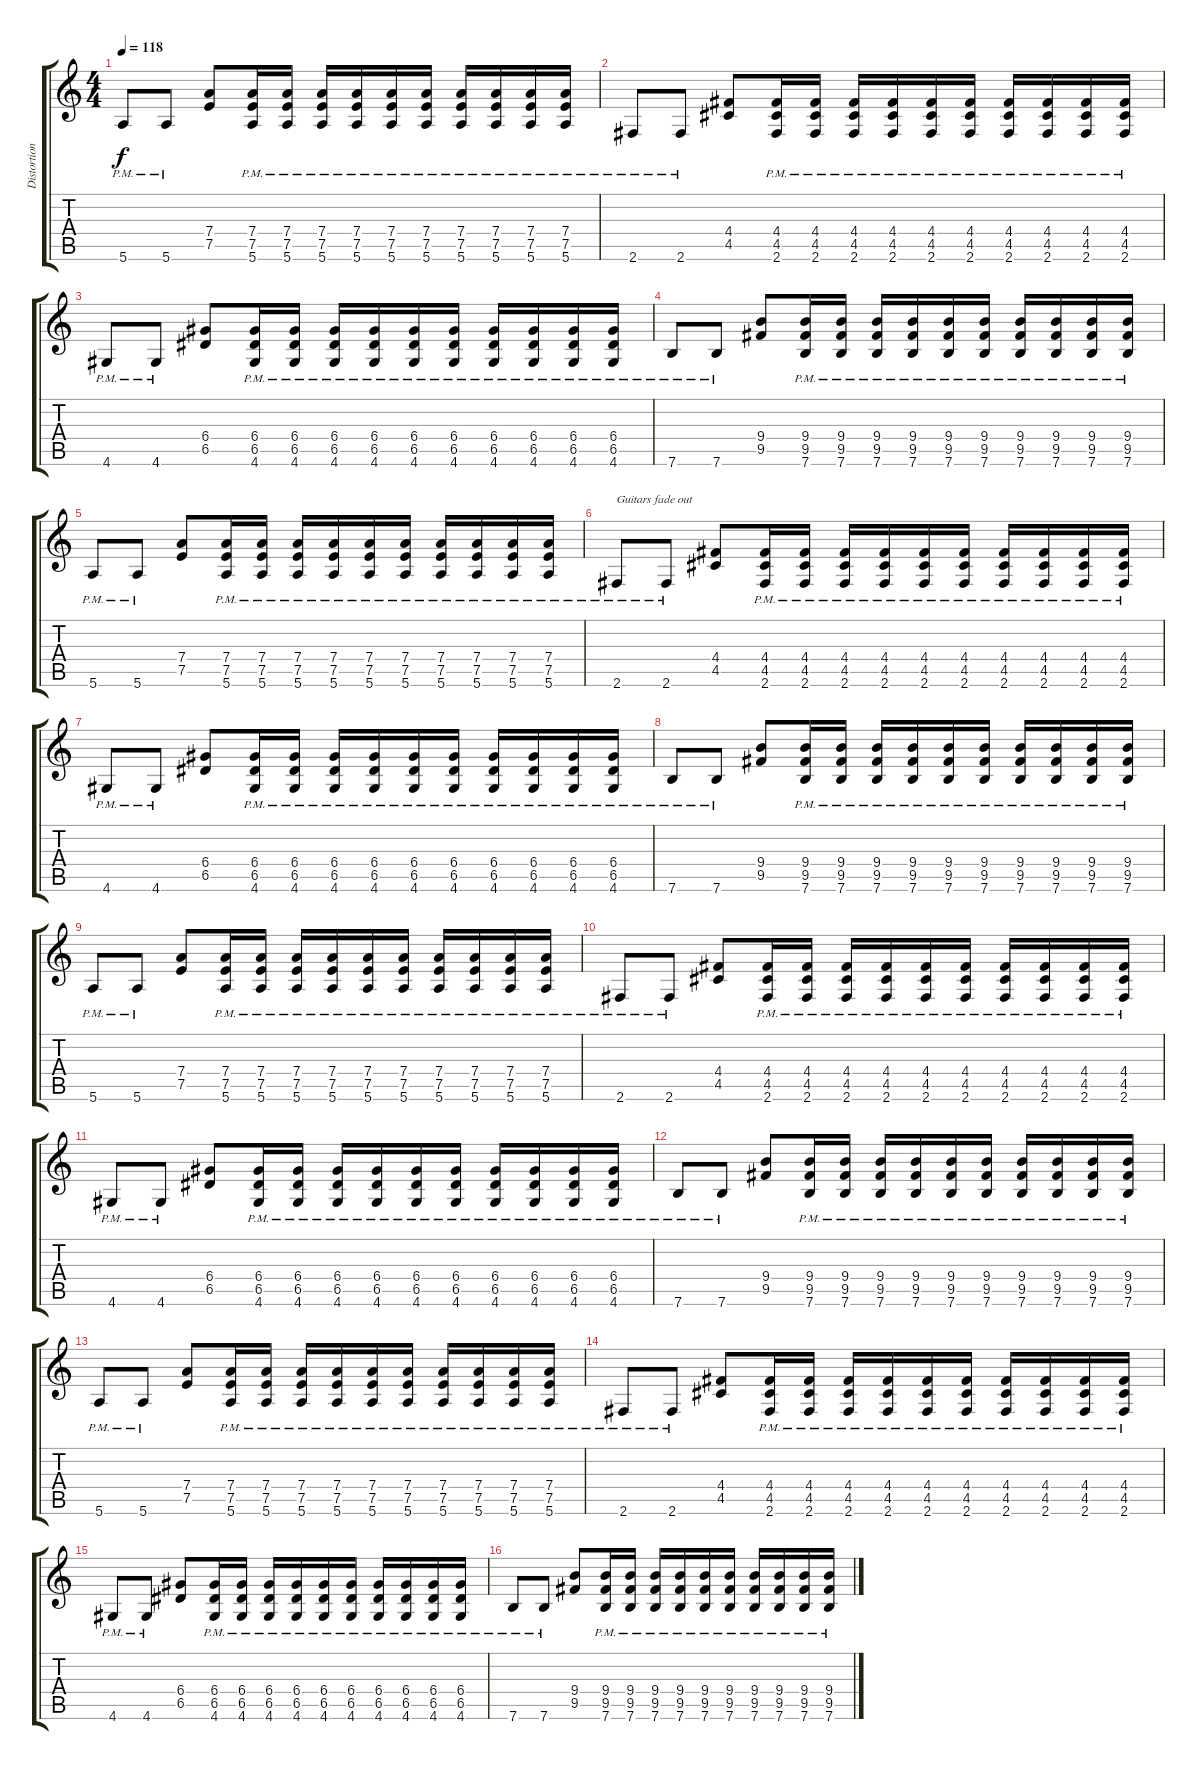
\track ("Distortion Guitar 2" "Distortion") {instrument distortionguitar}
\staff {score tabs}
\tuning (E4 B3 G3 D3 A2 E2) {hide}
\ts (4 4)
\tempo 118
\clef g2
\ks c
5.6{pm}.8{dy f} 5.6{pm}.8 (7.4 7.5).8 (7.4{pm} 7.5{pm} 5.6{pm}).16 (7.4{pm} 7.5{pm} 5.6{pm}).16 (7.4{pm} 7.5{pm} 5.6{pm}).16 (7.4{pm} 7.5{pm} 5.6{pm}).16 (7.4{pm} 7.5{pm} 5.6{pm}).16 (7.4{pm} 7.5{pm} 5.6{pm}).16 (7.4{pm} 7.5{pm} 5.6{pm}).16 (7.4{pm} 7.5{pm} 5.6{pm}).16 (7.4{pm} 7.5{pm} 5.6{pm}).16 (7.4{pm} 7.5{pm} 5.6{pm}).16 |
2.6{pm}.8 2.6{pm}.8 (4.4 4.5).8 (4.4{pm} 4.5{pm} 2.6{pm}).16 (4.4{pm} 4.5{pm} 2.6{pm}).16 (4.4{pm} 4.5{pm} 2.6{pm}).16 (4.4{pm} 4.5{pm} 2.6{pm}).16 (4.4{pm} 4.5{pm} 2.6{pm}).16 (4.4{pm} 4.5{pm} 2.6{pm}).16 (4.4{pm} 4.5{pm} 2.6{pm}).16 (4.4{pm} 4.5{pm} 2.6{pm}).16 (4.4{pm} 4.5{pm} 2.6{pm}).16 (4.4{pm} 4.5{pm} 2.6{pm}).16 |
4.6{pm}.8 4.6{pm}.8 (6.4 6.5).8 (6.4{pm} 6.5{pm} 4.6{pm}).16 (6.4{pm} 6.5{pm} 4.6{pm}).16 (6.4{pm} 6.5{pm} 4.6{pm}).16 (6.4{pm} 6.5{pm} 4.6{pm}).16 (6.4{pm} 6.5{pm} 4.6{pm}).16 (6.4{pm} 6.5{pm} 4.6{pm}).16 (6.4{pm} 6.5{pm} 4.6{pm}).16 (6.4{pm} 6.5{pm} 4.6{pm}).16 (6.4{pm} 6.5{pm} 4.6{pm}).16 (6.4{pm} 6.5{pm} 4.6{pm}).16 |
7.6{pm}.8 7.6{pm}.8 (9.4 9.5).8 (9.4{pm} 9.5{pm} 7.6{pm}).16 (9.4{pm} 9.5{pm} 7.6{pm}).16 (9.4{pm} 9.5{pm} 7.6{pm}).16 (9.4{pm} 9.5{pm} 7.6{pm}).16 (9.4{pm} 9.5{pm} 7.6{pm}).16 (9.4{pm} 9.5{pm} 7.6{pm}).16 (9.4{pm} 9.5{pm} 7.6{pm}).16 (9.4{pm} 9.5{pm} 7.6{pm}).16 (9.4{pm} 9.5{pm} 7.6{pm}).16 (9.4{pm} 9.5{pm} 7.6{pm}).16 |
5.6{pm}.8 5.6{pm}.8 (7.4 7.5).8 (7.4{pm} 7.5{pm} 5.6{pm}).16 (7.4{pm} 7.5{pm} 5.6{pm}).16 (7.4{pm} 7.5{pm} 5.6{pm}).16 (7.4{pm} 7.5{pm} 5.6{pm}).16 (7.4{pm} 7.5{pm} 5.6{pm}).16 (7.4{pm} 7.5{pm} 5.6{pm}).16 (7.4{pm} 7.5{pm} 5.6{pm}).16 (7.4{pm} 7.5{pm} 5.6{pm}).16 (7.4{pm} 7.5{pm} 5.6{pm}).16 (7.4{pm} 7.5{pm} 5.6{pm}).16 |
2.6{pm}.8{txt "Guitars fade out" volume 12} 2.6{pm}.8 (4.4 4.5).8 (4.4{pm} 4.5{pm} 2.6{pm}).16 (4.4{pm} 4.5{pm} 2.6{pm}).16 (4.4{pm} 4.5{pm} 2.6{pm}).16 (4.4{pm} 4.5{pm} 2.6{pm}).16 (4.4{pm} 4.5{pm} 2.6{pm}).16 (4.4{pm} 4.5{pm} 2.6{pm}).16 (4.4{pm} 4.5{pm} 2.6{pm}).16 (4.4{pm} 4.5{pm} 2.6{pm}).16 (4.4{pm} 4.5{pm} 2.6{pm}).16 (4.4{pm} 4.5{pm} 2.6{pm}).16 |
4.6{pm}.8{volume 11} 4.6{pm}.8 (6.4 6.5).8 (6.4{pm} 6.5{pm} 4.6{pm}).16 (6.4{pm} 6.5{pm} 4.6{pm}).16 (6.4{pm} 6.5{pm} 4.6{pm}).16 (6.4{pm} 6.5{pm} 4.6{pm}).16 (6.4{pm} 6.5{pm} 4.6{pm}).16 (6.4{pm} 6.5{pm} 4.6{pm}).16 (6.4{pm} 6.5{pm} 4.6{pm}).16 (6.4{pm} 6.5{pm} 4.6{pm}).16 (6.4{pm} 6.5{pm} 4.6{pm}).16 (6.4{pm} 6.5{pm} 4.6{pm}).16 |
7.6{pm}.8{volume 10} 7.6{pm}.8 (9.4 9.5).8 (9.4{pm} 9.5{pm} 7.6{pm}).16 (9.4{pm} 9.5{pm} 7.6{pm}).16 (9.4{pm} 9.5{pm} 7.6{pm}).16 (9.4{pm} 9.5{pm} 7.6{pm}).16 (9.4{pm} 9.5{pm} 7.6{pm}).16 (9.4{pm} 9.5{pm} 7.6{pm}).16 (9.4{pm} 9.5{pm} 7.6{pm}).16 (9.4{pm} 9.5{pm} 7.6{pm}).16 (9.4{pm} 9.5{pm} 7.6{pm}).16 (9.4{pm} 9.5{pm} 7.6{pm}).16 |
5.6{pm}.8{volume 9} 5.6{pm}.8 (7.4 7.5).8 (7.4{pm} 7.5{pm} 5.6{pm}).16 (7.4{pm} 7.5{pm} 5.6{pm}).16 (7.4{pm} 7.5{pm} 5.6{pm}).16 (7.4{pm} 7.5{pm} 5.6{pm}).16 (7.4{pm} 7.5{pm} 5.6{pm}).16 (7.4{pm} 7.5{pm} 5.6{pm}).16 (7.4{pm} 7.5{pm} 5.6{pm}).16 (7.4{pm} 7.5{pm} 5.6{pm}).16 (7.4{pm} 7.5{pm} 5.6{pm}).16 (7.4{pm} 7.5{pm} 5.6{pm}).16 |
2.6{pm}.8{volume 8} 2.6{pm}.8 (4.4 4.5).8 (4.4{pm} 4.5{pm} 2.6{pm}).16 (4.4{pm} 4.5{pm} 2.6{pm}).16 (4.4{pm} 4.5{pm} 2.6{pm}).16 (4.4{pm} 4.5{pm} 2.6{pm}).16 (4.4{pm} 4.5{pm} 2.6{pm}).16 (4.4{pm} 4.5{pm} 2.6{pm}).16 (4.4{pm} 4.5{pm} 2.6{pm}).16 (4.4{pm} 4.5{pm} 2.6{pm}).16 (4.4{pm} 4.5{pm} 2.6{pm}).16 (4.4{pm} 4.5{pm} 2.6{pm}).16 |
4.6{pm}.8{volume 7} 4.6{pm}.8 (6.4 6.5).8 (6.4{pm} 6.5{pm} 4.6{pm}).16 (6.4{pm} 6.5{pm} 4.6{pm}).16 (6.4{pm} 6.5{pm} 4.6{pm}).16 (6.4{pm} 6.5{pm} 4.6{pm}).16 (6.4{pm} 6.5{pm} 4.6{pm}).16 (6.4{pm} 6.5{pm} 4.6{pm}).16 (6.4{pm} 6.5{pm} 4.6{pm}).16 (6.4{pm} 6.5{pm} 4.6{pm}).16 (6.4{pm} 6.5{pm} 4.6{pm}).16 (6.4{pm} 6.5{pm} 4.6{pm}).16 |
7.6{pm}.8{volume 6} 7.6{pm}.8 (9.4 9.5).8 (9.4{pm} 9.5{pm} 7.6{pm}).16 (9.4{pm} 9.5{pm} 7.6{pm}).16 (9.4{pm} 9.5{pm} 7.6{pm}).16 (9.4{pm} 9.5{pm} 7.6{pm}).16 (9.4{pm} 9.5{pm} 7.6{pm}).16 (9.4{pm} 9.5{pm} 7.6{pm}).16 (9.4{pm} 9.5{pm} 7.6{pm}).16 (9.4{pm} 9.5{pm} 7.6{pm}).16 (9.4{pm} 9.5{pm} 7.6{pm}).16 (9.4{pm} 9.5{pm} 7.6{pm}).16 |
5.6{pm}.8{volume 5} 5.6{pm}.8 (7.4 7.5).8 (7.4{pm} 7.5{pm} 5.6{pm}).16 (7.4{pm} 7.5{pm} 5.6{pm}).16 (7.4{pm} 7.5{pm} 5.6{pm}).16 (7.4{pm} 7.5{pm} 5.6{pm}).16 (7.4{pm} 7.5{pm} 5.6{pm}).16 (7.4{pm} 7.5{pm} 5.6{pm}).16 (7.4{pm} 7.5{pm} 5.6{pm}).16 (7.4{pm} 7.5{pm} 5.6{pm}).16 (7.4{pm} 7.5{pm} 5.6{pm}).16 (7.4{pm} 7.5{pm} 5.6{pm}).16 |
2.6{pm}.8{volume 4} 2.6{pm}.8 (4.4 4.5).8 (4.4{pm} 4.5{pm} 2.6{pm}).16 (4.4{pm} 4.5{pm} 2.6{pm}).16 (4.4{pm} 4.5{pm} 2.6{pm}).16 (4.4{pm} 4.5{pm} 2.6{pm}).16 (4.4{pm} 4.5{pm} 2.6{pm}).16 (4.4{pm} 4.5{pm} 2.6{pm}).16 (4.4{pm} 4.5{pm} 2.6{pm}).16 (4.4{pm} 4.5{pm} 2.6{pm}).16 (4.4{pm} 4.5{pm} 2.6{pm}).16 (4.4{pm} 4.5{pm} 2.6{pm}).16 |
4.6{pm}.8{volume 3} 4.6{pm}.8 (6.4 6.5).8 (6.4{pm} 6.5{pm} 4.6{pm}).16 (6.4{pm} 6.5{pm} 4.6{pm}).16 (6.4{pm} 6.5{pm} 4.6{pm}).16 (6.4{pm} 6.5{pm} 4.6{pm}).16 (6.4{pm} 6.5{pm} 4.6{pm}).16 (6.4{pm} 6.5{pm} 4.6{pm}).16 (6.4{pm} 6.5{pm} 4.6{pm}).16 (6.4{pm} 6.5{pm} 4.6{pm}).16 (6.4{pm} 6.5{pm} 4.6{pm}).16 (6.4{pm} 6.5{pm} 4.6{pm}).16 |
7.6{pm}.8{volume 2} 7.6{pm}.8 (9.4 9.5).8 (9.4{pm} 9.5{pm} 7.6{pm}).16 (9.4{pm} 9.5{pm} 7.6{pm}).16 (9.4{pm} 9.5{pm} 7.6{pm}).16 (9.4{pm} 9.5{pm} 7.6{pm}).16 (9.4{pm} 9.5{pm} 7.6{pm}).16 (9.4{pm} 9.5{pm} 7.6{pm}).16 (9.4{pm} 9.5{pm} 7.6{pm}).16 (9.4{pm} 9.5{pm} 7.6{pm}).16 (9.4{pm} 9.5{pm} 7.6{pm}).16 (9.4{pm} 9.5{pm} 7.6{pm}).16
